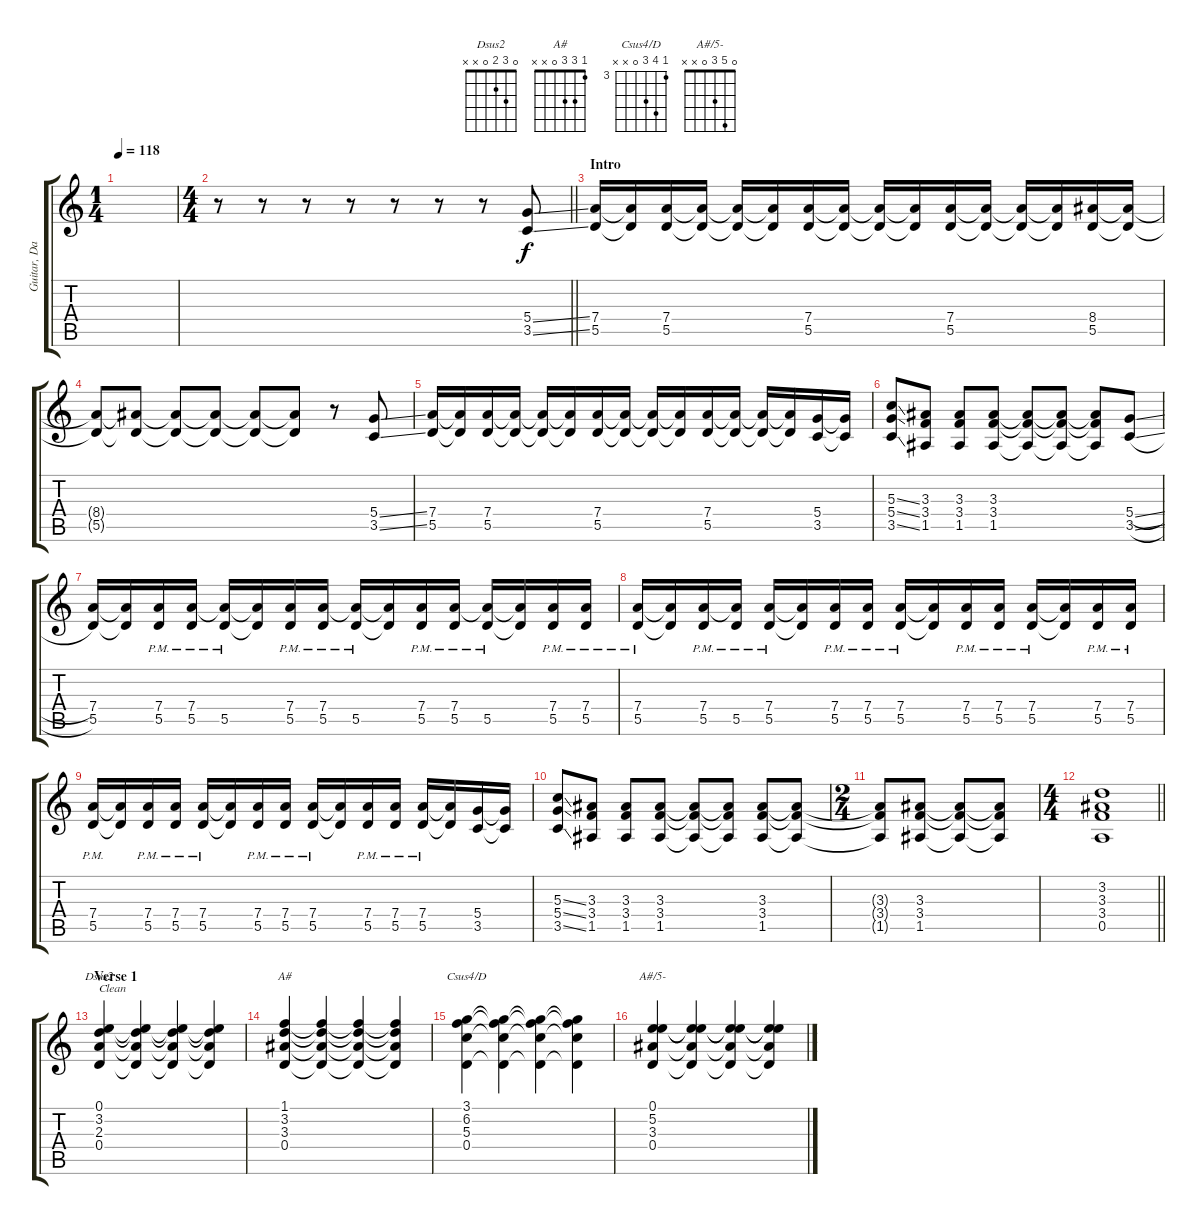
\track ("Guitar, Dan" "Guitar, Da") {solo instrument distortionguitar}
\staff {score tabs}
\tuning (E4 B3 G3 D3 A2 E2) {hide}
\chord ("Dsus2" 0 3 2 0 x x)
\chord ("A#" 1 3 3 0 x x)
\chord ("Csus4/D" 3 6 5 0 x x) {firstfret 3}
\chord ("A#/5-" 0 5 3 0 x x)
\ts (1 4)
\tempo 118
\clef g2
\ks c
|
\ts (4 4)
\barLineRight lightlight
r.8 r.8 r.8 r.8 r.8 r.8 r.8 (5.4{ss} 3.5{ss}).8 |
\section ("" "Intro")
(7.4 5.5).16 (7.4{t} 5.5{t}).16 (7.4 5.5).16 (7.4{t} 5.5{t}).16 (7.4{t} 5.5{t}).16 (7.4{t} 5.5{t}).16 (7.4 5.5).16 (7.4{t} 5.5{t}).16 (7.4{t} 5.5{t}).16 (7.4{t} 5.5{t}).16 (7.4 5.5).16 (7.4{t} 5.5{t}).16 (7.4{t} 5.5{t}).16 (7.4{t} 5.5{t}).16 (8.4 5.5).16 (8.4{t} 5.5{t}).16 |
(8.4{t} 5.5{t}).8 (8.4{t} 5.5{t}).8 (8.4{t} 5.5{t}).8 (8.4{t} 5.5{t}).8 (8.4{t} 5.5{t}).8 (8.4{t} 5.5{t}).8 r.8 (5.4{ss} 3.5{ss}).8 |
(7.4 5.5).16 (7.4{t} 5.5{t}).16 (7.4 5.5).16 (7.4{t} 5.5{t}).16 (7.4{t} 5.5{t}).16 (7.4{t} 5.5{t}).16 (7.4 5.5).16 (7.4{t} 5.5{t}).16 (7.4{t} 5.5{t}).16 (7.4{t} 5.5{t}).16 (7.4 5.5).16 (7.4{t} 5.5{t}).16 (7.4{t} 5.5{t}).16 (7.4{t} 5.5{t}).16 (5.4 3.5).16 (5.4{t} 3.5{t}).16 |
(5.3{ss} 5.4{ss} 3.5{ss}).8 (3.3 3.4 1.5).8 (3.3 3.4 1.5).8 (3.3 3.4 1.5).8 (3.3{t} 3.4{t} 1.5{t}).8 (3.3{t} 3.4{t} 1.5{t}).8 (3.3{t} 3.4{t} 1.5{t}).8 (5.4{sl} 3.5{sl}).8 |
(7.4 5.5).16 (7.4{t} 5.5{t}).16 (7.4{pm} 5.5{pm}).16 (7.4{pm} 5.5{pm}).16 (7.4{t} 5.5{pm}).16 (7.4{t} 5.5{t}).16 (7.4{pm} 5.5{pm}).16 (7.4{pm} 5.5{pm}).16 (7.4{t} 5.5{pm}).16 (7.4{t} 5.5{t}).16 (7.4{pm} 5.5{pm}).16 (7.4{pm} 5.5{pm}).16 (7.4{t} 5.5{pm}).16 (7.4{t} 5.5{t}).16 (7.4{pm} 5.5{pm}).16 (7.4{pm} 5.5{pm}).16 |
(7.4{pm} 5.5{pm}).16 (7.4{t} 5.5{t}).16 (7.4{pm} 5.5{pm}).16 (7.4{t} 5.5{pm}).16 (7.4{pm} 5.5{pm}).16 (7.4{t} 5.5{t}).16 (7.4{pm} 5.5{pm}).16 (7.4{pm} 5.5{pm}).16 (7.4{pm} 5.5{pm}).16 (7.4{t} 5.5{t}).16 (7.4{pm} 5.5{pm}).16 (7.4{pm} 5.5{pm}).16 (7.4{pm} 5.5{pm}).16 (7.4{t} 5.5{t}).16 (7.4{pm} 5.5{pm}).16 (7.4{pm} 5.5{pm}).16 |
(7.4{pm} 5.5{pm}).16 (7.4{t} 5.5{t}).16 (7.4{pm} 5.5{pm}).16 (7.4{pm} 5.5{pm}).16 (7.4{pm} 5.5{pm}).16 (7.4{t} 5.5{t}).16 (7.4{pm} 5.5{pm}).16 (7.4{pm} 5.5{pm}).16 (7.4{pm} 5.5{pm}).16 (7.4{t} 5.5{t}).16 (7.4{pm} 5.5{pm}).16 (7.4{pm} 5.5{pm}).16 (7.4{pm} 5.5{pm}).16 (7.4{t} 5.5{t}).16 (5.4 3.5).16 (5.4{t} 3.5{t}).16 |
(5.3{ss} 5.4{ss} 3.5{ss}).8 (3.3 3.4 1.5).8 (3.3 3.4 1.5).8 (3.3 3.4 1.5).8 (3.3{t} 3.4{t} 1.5{t}).8 (3.3{t} 3.4{t} 1.5{t}).8 (3.3 3.4 1.5).8 (3.3{t} 3.4{t} 1.5{t}).8 |
\ts (2 4)
(3.3{t} 3.4{t} 1.5{t}).8 (3.3 3.4 1.5).8 (3.3{t} 3.4{t} 1.5{t}).8 (3.3{t} 3.4{t} 1.5{t}).8 |
\ts (4 4)
\barLineRight lightlight
(3.2 3.3 3.4 0.5).1 |
\section ("" "Verse 1")
(0.1 3.2 2.3 0.4).4{ch "Dsus2" txt "Clean" instrument electricguitarclean} (0.1{t} 3.2{t} 2.3{t} 0.4{t}).4 (0.1{t} 3.2{t} 2.3{t} 0.4{t}).4 (0.1{t} 3.2{t} 2.3{t} 0.4{t}).4 |
(1.1 3.2 3.3 0.4).4{ch "A#"} (1.1{t} 3.2{t} 3.3{t} 0.4{t}).4 (1.1{t} 3.2{t} 3.3{t} 0.4{t}).4 (1.1{t} 3.2{t} 3.3{t} 0.4{t}).4 |
(3.1 6.2 5.3 0.4).4{ch "Csus4/D"} (3.1{t} 6.2{t} 5.3{t} 0.4{t}).4 (3.1{t} 6.2{t} 5.3{t} 0.4{t}).4 (3.1{t} 6.2{t} 5.3{t} 0.4{t}).4 |
(0.1 5.2 3.3 0.4).4{ch "A#/5-"} (0.1{t} 5.2{t} 3.3{t} 0.4{t}).4 (0.1{t} 5.2{t} 3.3{t} 0.4{t}).4 (0.1{t} 5.2{t} 3.3{t} 0.4{t}).4
